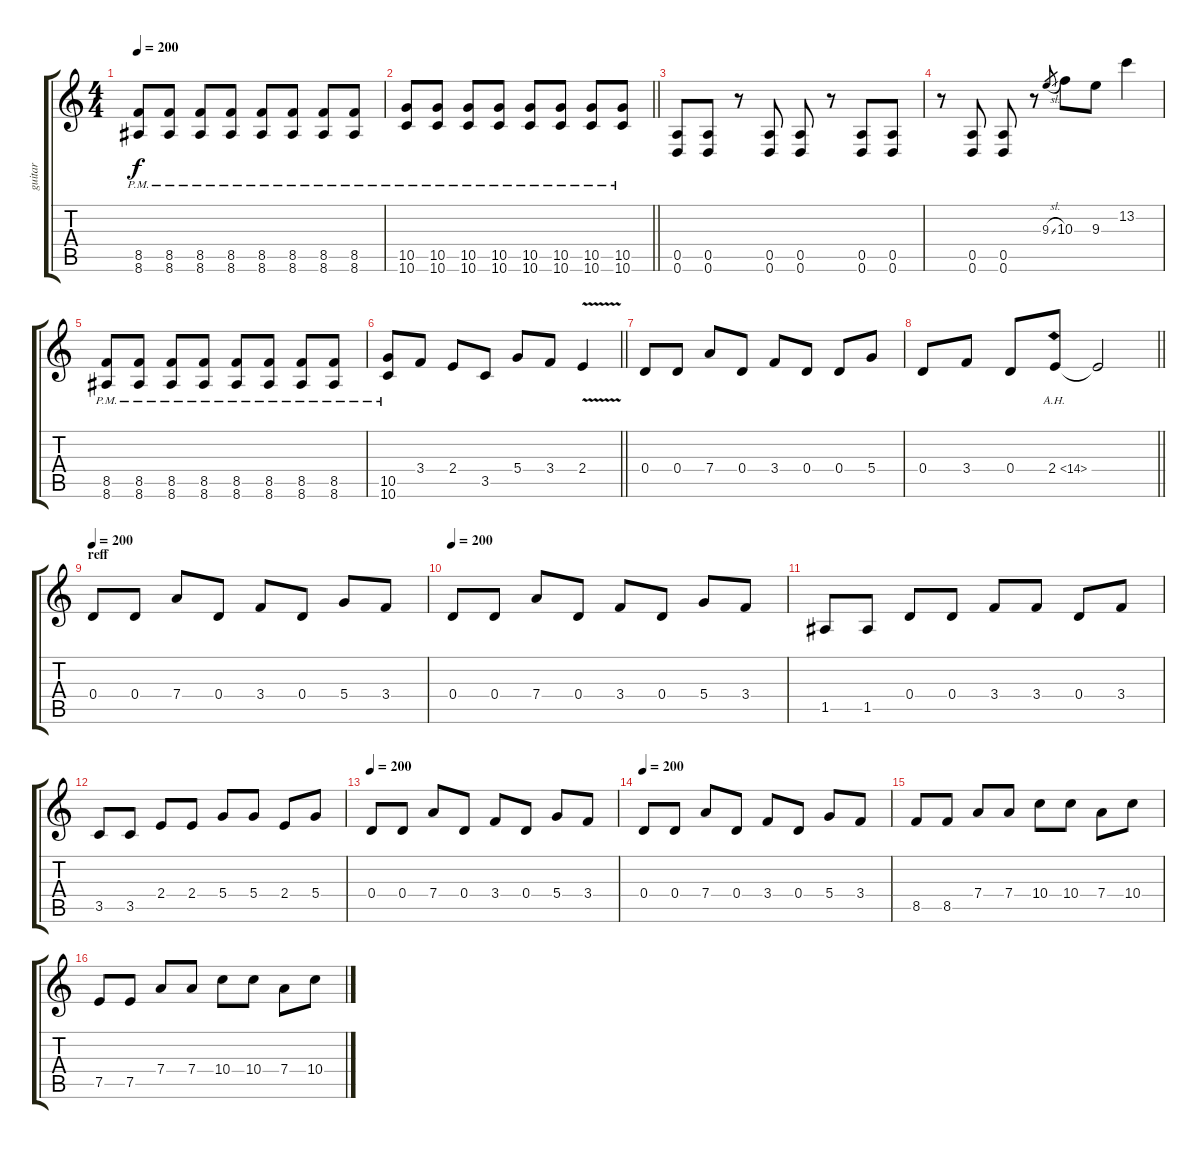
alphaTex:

\track ("guitar" "guitar") {instrument distortionguitar}
\staff {score tabs}
\tuning (E4 B3 G3 D3 A2 D2) {hide}
\ts (4 4)
\tempo 200
\clef g2
\ks c
(8.5{pm} 8.6{pm}).8{dy f} (8.5{pm} 8.6{pm}).8 (8.5{pm} 8.6{pm}).8 (8.5{pm} 8.6{pm}).8 (8.5{pm} 8.6{pm}).8 (8.5{pm} 8.6{pm}).8 (8.5{pm} 8.6{pm}).8 (8.5{pm} 8.6{pm}).8 |
\barLineRight lightlight
(10.5{pm} 10.6{pm}).8 (10.5{pm} 10.6{pm}).8 (10.5{pm} 10.6{pm}).8 (10.5{pm} 10.6{pm}).8 (10.5{pm} 10.6{pm}).8 (10.5{pm} 10.6{pm}).8 (10.5{pm} 10.6{pm}).8 (10.5{pm} 10.6{pm}).8 |
(0.5 0.6).8 (0.5 0.6).8 r.8 (0.5 0.6).8 (0.5 0.6).8 r.8 (0.5 0.6).8 (0.5 0.6).8 |
r.8 (0.5 0.6).8 (0.5 0.6).8 r.8 9.3{sl}.8{gr} 10.3.8 9.3.8 13.2.4 |
(8.5{pm} 8.6{pm}).8 (8.5{pm} 8.6{pm}).8 (8.5{pm} 8.6{pm}).8 (8.5{pm} 8.6{pm}).8 (8.5{pm} 8.6{pm}).8 (8.5{pm} 8.6{pm}).8 (8.5{pm} 8.6{pm}).8 (8.5{pm} 8.6{pm}).8 |
\barLineRight lightlight
(10.5{pm} 10.6{pm}).8 3.4.8 2.4.8 3.5.8 5.4.8 3.4.8 2.4{v}.4 |
\section ("" "")
0.4.8 0.4.8 7.4.8 0.4.8 3.4.8 0.4.8 0.4.8 5.4.8 |
\barLineRight lightlight
0.4.8 3.4.8 0.4.8 2.4{ah 12}.8 2.4{t}.2 |
\section ("" "reff")
\tempo 200
0.4.8 0.4.8 7.4.8 0.4.8 3.4.8 0.4.8 5.4.8 3.4.8 |
\tempo 200
0.4.8 0.4.8 7.4.8 0.4.8 3.4.8 0.4.8 5.4.8 3.4.8 |
1.5.8 1.5.8 0.4.8 0.4.8 3.4.8 3.4.8 0.4.8 3.4.8 |
3.5.8 3.5.8 2.4.8 2.4.8 5.4.8 5.4.8 2.4.8 5.4.8 |
\tempo 200
0.4.8 0.4.8 7.4.8 0.4.8 3.4.8 0.4.8 5.4.8 3.4.8 |
\tempo 200
0.4.8 0.4.8 7.4.8 0.4.8 3.4.8 0.4.8 5.4.8 3.4.8 |
8.5.8 8.5.8 7.4.8 7.4.8 10.4.8 10.4.8 7.4.8 10.4.8 |
7.5.8 7.5.8 7.4.8 7.4.8 10.4.8 10.4.8 7.4.8 10.4.8
